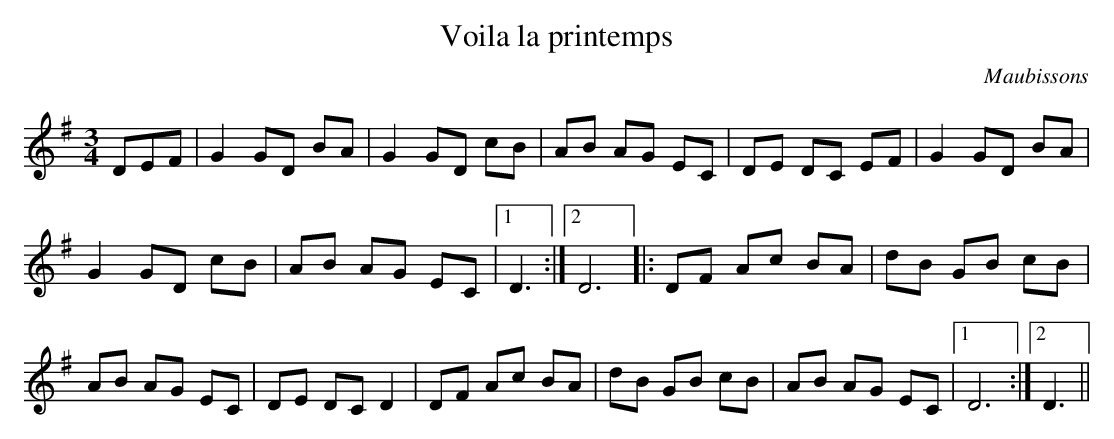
X:1
T:Voila la printemps
M:3/4
L:1/8
C:Maubissons
K:G
DEF | G2 GD BA | G2 GD cB | AB AG EC | DE DC EF | G2 GD BA |
G2 GD cB | AB AG EC |1 D3 :|2 D6 |: DF Ac BA | dB GB cB |
AB AG EC | DE DC D2 | DF Ac BA | dB GB cB | AB AG EC |1 D6:|2 D3 ||
